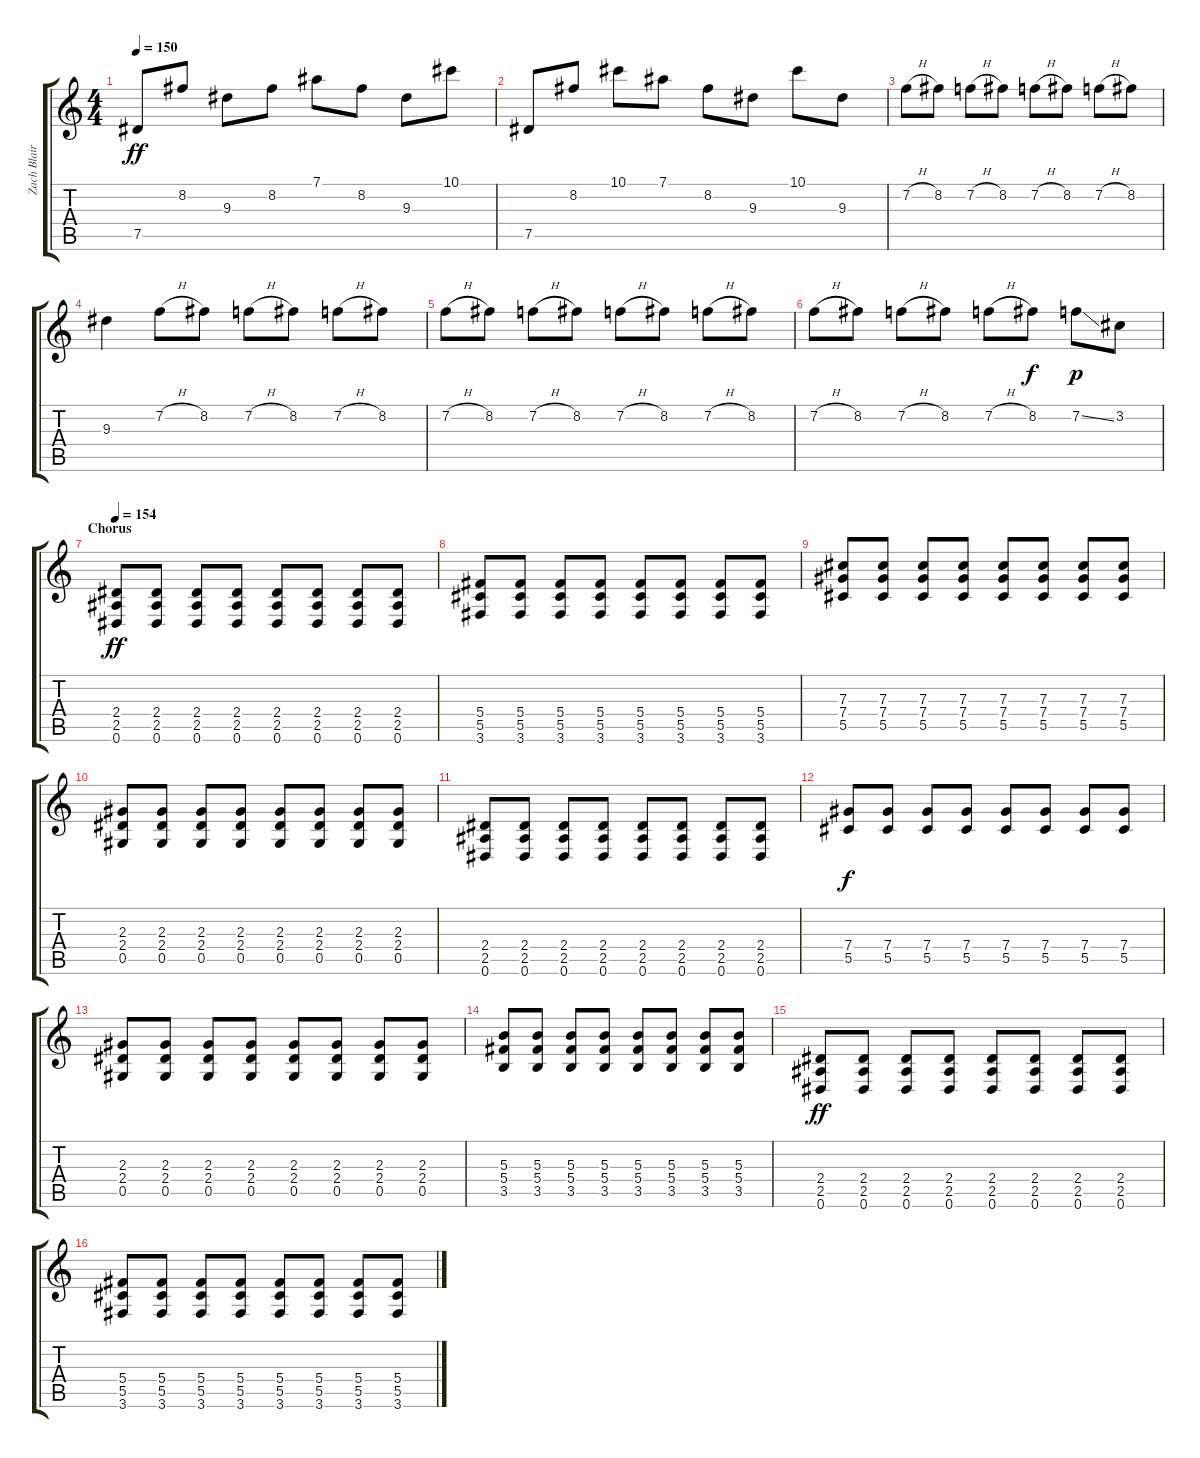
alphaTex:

\track ("Zach Blair - Guitar One" "Zach Blair") {instrument distortionguitar}
\staff {score tabs}
\tuning (Eb4 Bb3 Gb3 Db3 Ab2 Eb2) {hide}
\ts (4 4)
\tempo 150
\clef g2
\ks c
7.5.8{dy ff} 8.2.8 9.3.8 8.2.8 7.1.8 8.2.8 9.3.8 10.1.8 |
7.5.8 8.2.8 10.1.8 7.1.8 8.2.8 9.3.8 10.1.8 9.3.8 |
7.2{h}.8 8.2.8 7.2{h}.8 8.2.8 7.2{h}.8 8.2.8 7.2{h}.8 8.2.8 |
9.3.4 7.2{h}.8 8.2.8 7.2{h}.8 8.2.8 7.2{h}.8 8.2.8 |
7.2{h}.8 8.2.8 7.2{h}.8 8.2.8 7.2{h}.8 8.2.8 7.2{h}.8 8.2.8 |
7.2{h}.8 8.2.8 7.2{h}.8 8.2.8 7.2{h}.8 8.2.8{dy f} 7.2{ss}.8{dy p} 3.2.8 |
\section ("" "Chorus")
\tempo 154
(2.4 2.5 0.6).8{dy ff} (2.4 2.5 0.6).8 (2.4 2.5 0.6).8 (2.4 2.5 0.6).8 (2.4 2.5 0.6).8 (2.4 2.5 0.6).8 (2.4 2.5 0.6).8 (2.4 2.5 0.6).8 |
(5.4 5.5 3.6).8 (5.4 5.5 3.6).8 (5.4 5.5 3.6).8 (5.4 5.5 3.6).8 (5.4 5.5 3.6).8 (5.4 5.5 3.6).8 (5.4 5.5 3.6).8 (5.4 5.5 3.6).8 |
(7.3 7.4 5.5).8 (7.3 7.4 5.5).8 (7.3 7.4 5.5).8 (7.3 7.4 5.5).8 (7.3 7.4 5.5).8 (7.3 7.4 5.5).8 (7.3 7.4 5.5).8 (7.3 7.4 5.5).8 |
(2.3 2.4 0.5).8 (2.3 2.4 0.5).8 (2.3 2.4 0.5).8 (2.3 2.4 0.5).8 (2.3 2.4 0.5).8 (2.3 2.4 0.5).8 (2.3 2.4 0.5).8 (2.3 2.4 0.5).8 |
(2.4 2.5 0.6).8 (2.4 2.5 0.6).8 (2.4 2.5 0.6).8 (2.4 2.5 0.6).8 (2.4 2.5 0.6).8 (2.4 2.5 0.6).8 (2.4 2.5 0.6).8 (2.4 2.5 0.6).8 |
(7.4 5.5).8{dy f} (7.4 5.5).8 (7.4 5.5).8 (7.4 5.5).8 (7.4 5.5).8 (7.4 5.5).8 (7.4 5.5).8 (7.4 5.5).8 |
(2.3 2.4 0.5).8 (2.3 2.4 0.5).8 (2.3 2.4 0.5).8 (2.3 2.4 0.5).8 (2.3 2.4 0.5).8 (2.3 2.4 0.5).8 (2.3 2.4 0.5).8 (2.3 2.4 0.5).8 |
(5.3 5.4 3.5).8 (5.3 5.4 3.5).8 (5.3 5.4 3.5).8 (5.3 5.4 3.5).8 (5.3 5.4 3.5).8 (5.3 5.4 3.5).8 (5.3 5.4 3.5).8 (5.3 5.4 3.5).8 |
(2.4 2.5 0.6).8{dy ff} (2.4 2.5 0.6).8 (2.4 2.5 0.6).8 (2.4 2.5 0.6).8 (2.4 2.5 0.6).8 (2.4 2.5 0.6).8 (2.4 2.5 0.6).8 (2.4 2.5 0.6).8 |
(5.4 5.5 3.6).8 (5.4 5.5 3.6).8 (5.4 5.5 3.6).8 (5.4 5.5 3.6).8 (5.4 5.5 3.6).8 (5.4 5.5 3.6).8 (5.4 5.5 3.6).8 (5.4 5.5 3.6).8
